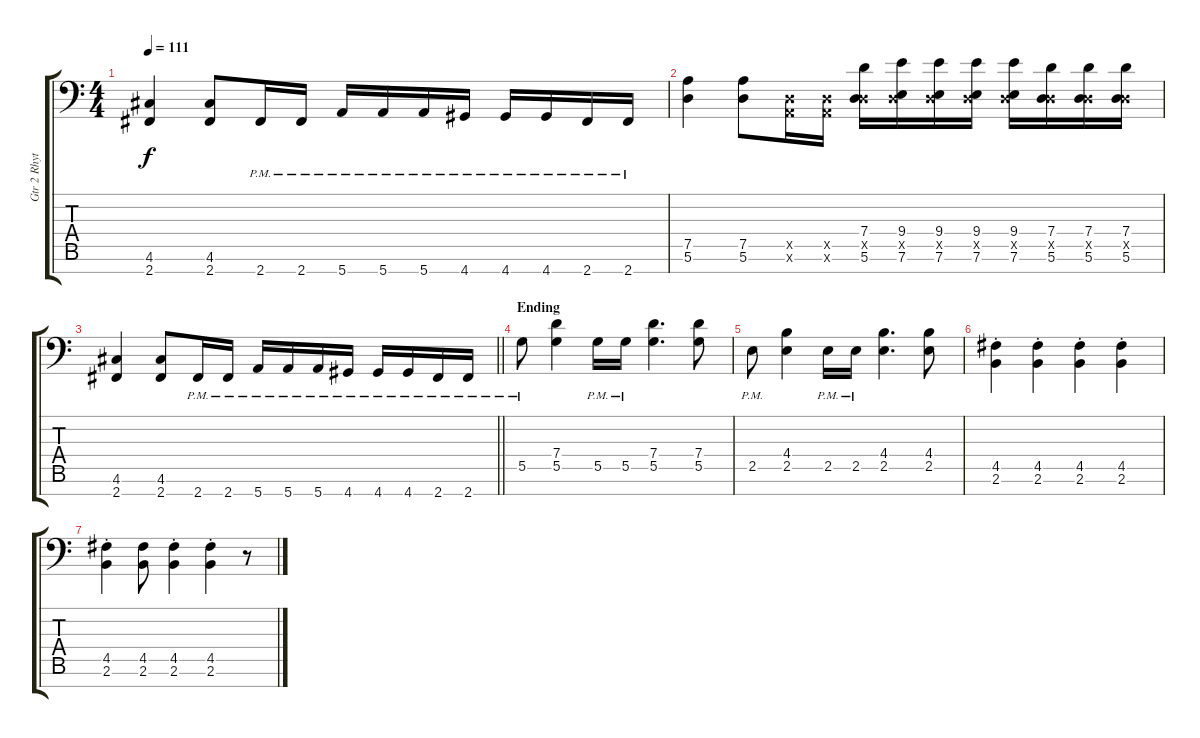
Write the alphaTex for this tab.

\track ("Gtr 2 Rhythm" "Gtr 2 Rhyt") {instrument distortionguitar}
\staff {score tabs}
\tuning (A3 F3 C3 G2 D2 A1 E1) {hide}
\ts (4 4)
\tempo 111
\clef f4
\ks c
(4.6 2.7).4{dy f} (4.6 2.7).8 2.7{pm}.16 2.7{pm}.16 5.7{pm}.16 5.7{pm}.16 5.7{pm}.16 4.7{pm}.16 4.7{pm}.16 4.7{pm}.16 2.7{pm}.16 2.7{pm}.16 |
(7.5 5.6).4 (7.5 5.6).8 (0.5{x} 0.6{x}).16 (0.5{x} 0.6{x}).16 (7.4 0.5{x} 5.6).16 (9.4 0.5{x} 7.6).16 (9.4 0.5{x} 7.6).16 (9.4 0.5{x} 7.6).16 (9.4 0.5{x} 7.6).16 (7.4 0.5{x} 5.6).16 (7.4 0.5{x} 5.6).16 (7.4 0.5{x} 5.6).16 |
\barLineRight lightlight
(4.6 2.7).4 (4.6 2.7).8 2.7{pm}.16 2.7{pm}.16 5.7{pm}.16 5.7{pm}.16 5.7{pm}.16 4.7{pm}.16 4.7{pm}.16 4.7{pm}.16 2.7{pm}.16 2.7{pm}.16 |
\section ("" "Ending")
5.5{pm}.8 (7.4 5.5).4 5.5{pm}.16 5.5{pm}.16 (7.4 5.5).4{d} (7.4 5.5).8 |
2.5{pm}.8 (4.4 2.5).4 2.5{pm}.16 2.5{pm}.16 (4.4 2.5).4{d} (4.4 2.5).8 |
(4.5{st} 2.6{st}).4 (4.5{st} 2.6{st}).4 (4.5{st} 2.6{st}).4 (4.5{st} 2.6{st}).4 |
(4.5{st} 2.6{st}).4 (4.5 2.6).8 (4.5{st} 2.6{st}).4 (4.5{st} 2.6{st}).4 r.8
